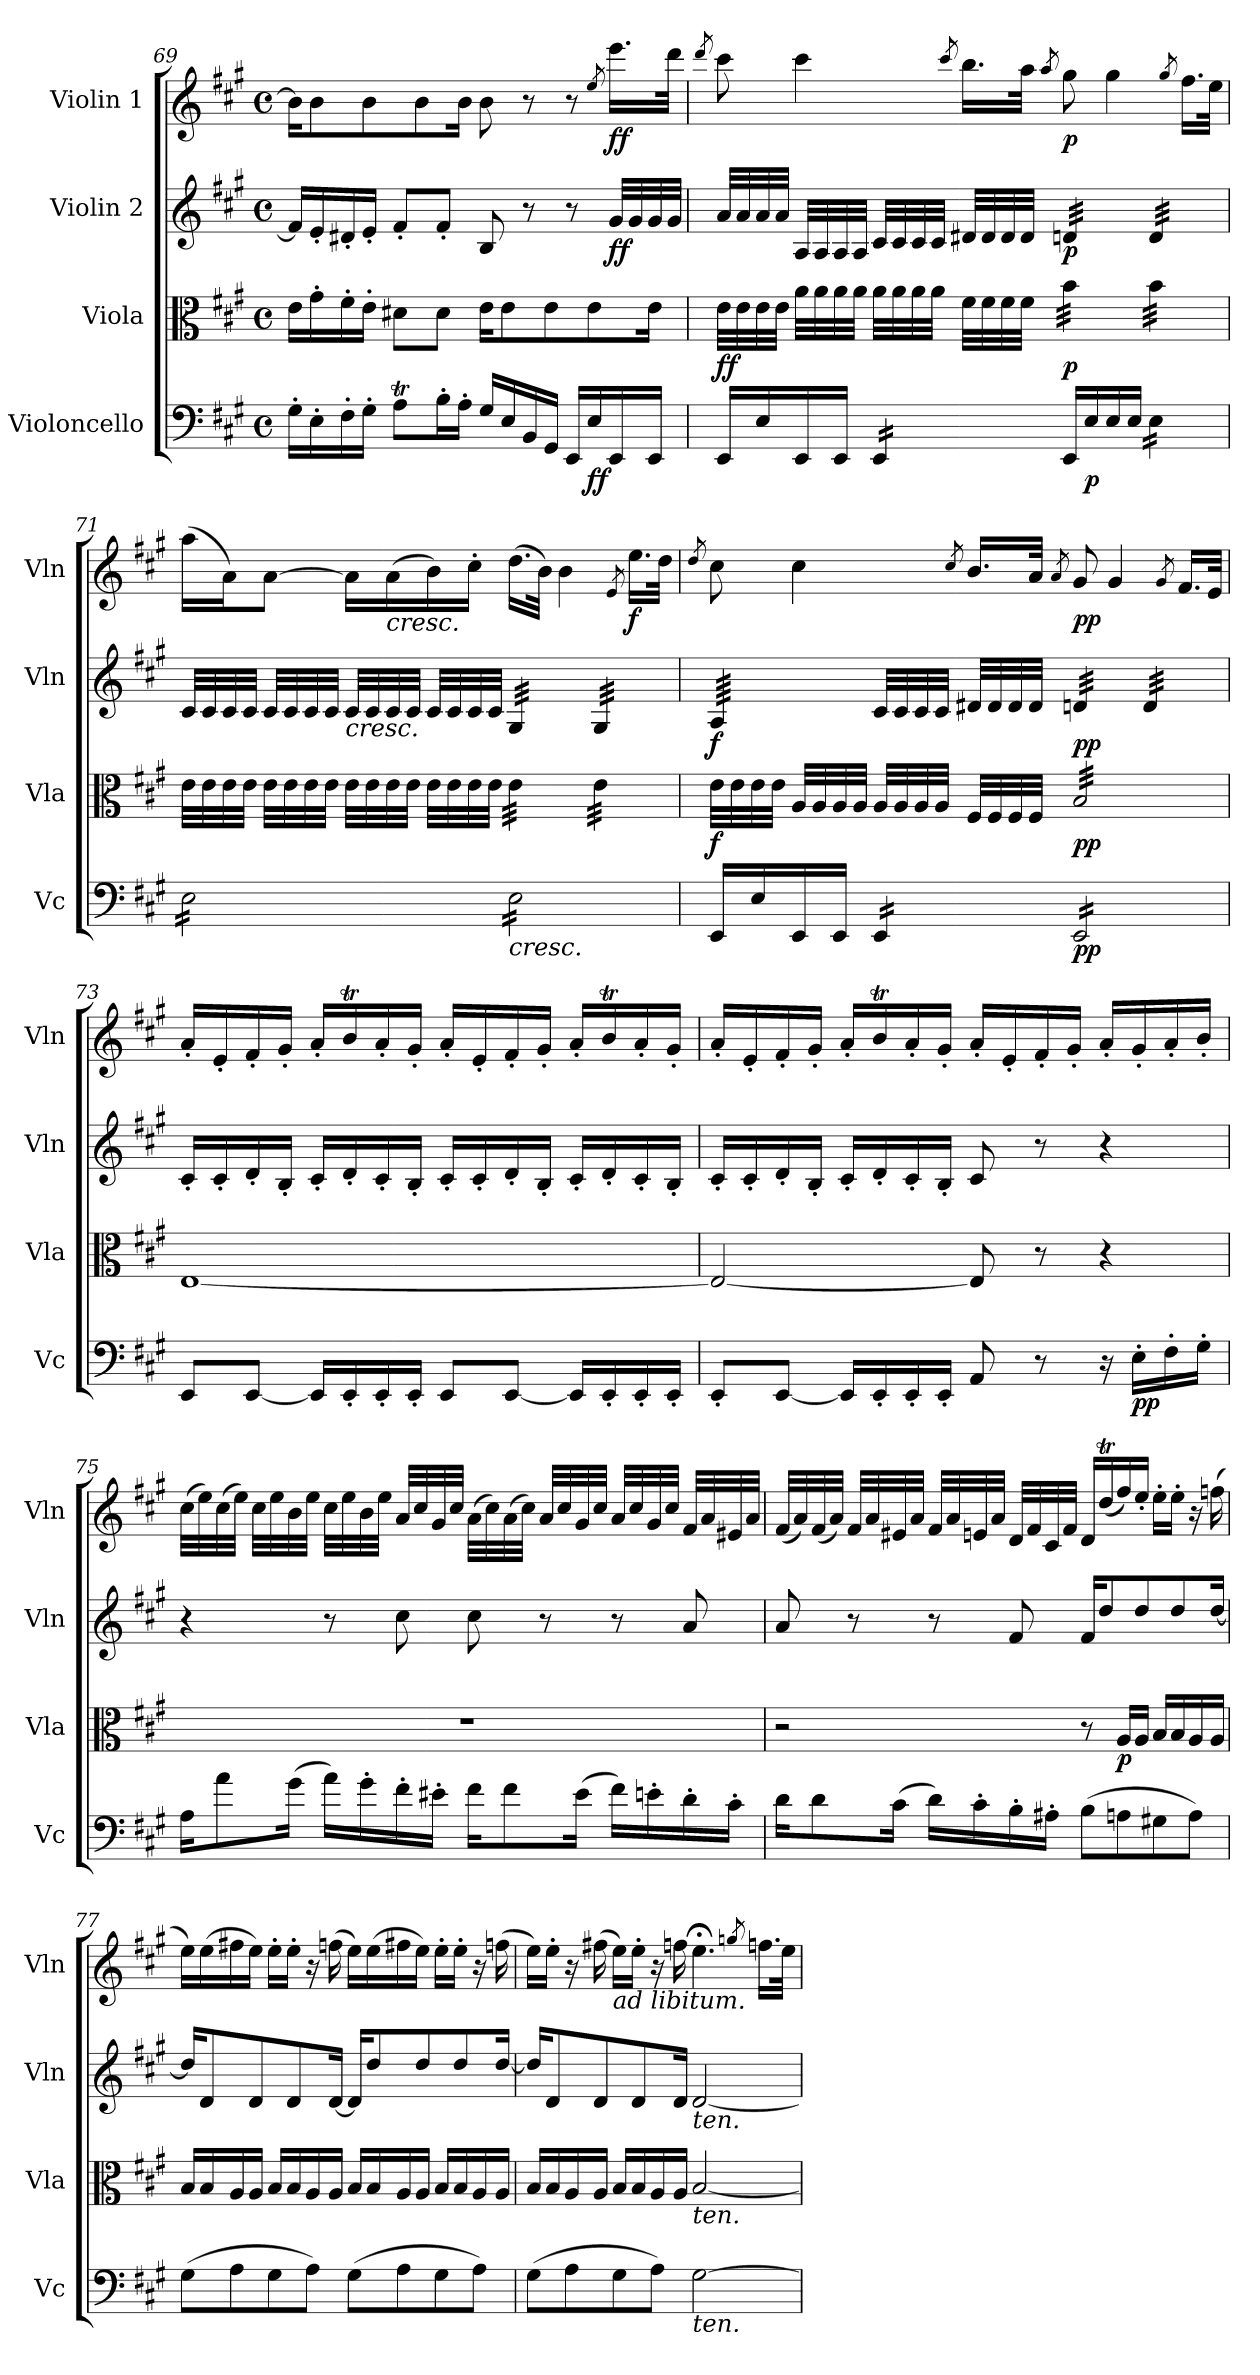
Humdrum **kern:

**kern	**dynam	**kern	**dynam	**kern	**dynam	**kern	**dynam
*part4	*part4	*part3	*part3	*part2	*part2	*part1	*part1
*staff4	*staff4	*staff3	*staff3	*staff2	*staff2	*staff1	*staff1
*I"Violoncello	*	*I"Viola	*	*I"Violin 2	*	*I"Violin 1	*
*I'Vc	*	*I'Vla	*	*I'Vln	*	*I'Vln	*
!!LO:PB:g=z
*clefF4	*	*clefC3	*	*clefG2	*	*clefG2	*
*k[f#c#g#]	*	*k[f#c#g#]	*	*k[f#c#g#]	*	*k[f#c#g#]	*
*M4/4	*	*M4/4	*	*M4/4	*	*M4/4	*
*met(c)	*	*met(c)	*	*met(c)	*	*met(c)	*
=69	=69	=69	=69	=69	=69	=69	=69
16G#'\LL	.	16e\LL	.	16f#/LL]	.	16b\KL]	.
16E'\	.	16g#'\	.	16e'/	.	8b\	.
16F#'\	.	16f#'\	.	16d#X'/	.	.	.
16G#'\JJ	.	16e'\JJ	.	16e'/JJ	.	8b\	.
8AT\L	.	8d#X\L	.	8f#'/L	.	.	.
.	.	.	.	.	.	8b\	.
16B'\L	.	8d#\J	.	8f#'/J	.	.	.
16A'\JJ	.	.	.	.	.	16b\Jk	.
16G#/LL	.	16e\KL	.	8B/	.	8b\	.
16E/	.	8e\	.	.	.	.	.
16BB/	.	.	.	8r	.	8r	.
16GG#/JJ	.	8e\	.	.	.	.	.
16EE/LL	.	.	.	8r	.	8r	.
!	!LO:DY:b	!	!	!	!	!	!
16E/	ff	8e\	.	.	.	.	.
.	.	.	.	.	.	8qee/	.
!	!	!	!	!	!LO:DY:b	!	!LO:DY:b
16EE/	.	.	.	32g#/LLL	ff	16.eee\LL	ff
.	.	.	.	32g#/	.	.	.
16EE/JJ	.	16e\Jk	.	32g#/	.	.	.
.	.	.	.	32g#/JJJ	.	32ddd\JJk	.
=70	=70	=70	=70	=70	=70	=70	=70
.	.	.	.	.	.	8qddd/	.
!	!	!	!LO:DY:b	!	!	!	!
16EE/LL	.	32e\LLL	ff	32a/LLL	.	8ccc#\	.
.	.	32e\	.	32a/	.	.	.
16E/	.	32e\	.	32a/	.	.	.
.	.	32e\JJJ	.	32a/JJJ	.	.	.
16EE/	.	32a\LLL	.	32A/LLL	.	4ccc#\	.
.	.	32a\	.	32A/	.	.	.
16EE/JJ	.	32a\	.	32A/	.	.	.
.	.	32a\JJJ	.	32A/JJJ	.	.	.
*tremolo	*	*	*	*	*	*	*
16EE/LL	.	32a\LLL	.	32c#/LLL	.	.	.
.	.	32a\	.	32c#/	.	.	.
16EE/	.	32a\	.	32c#/	.	.	.
.	.	32a\JJJ	.	32c#/JJJ	.	.	.
.	.	.	.	.	.	8qccc#/	.
16EE/	.	32f#\LLL	.	32d#X/LLL	.	16.bb\LL	.
.	.	32f#\	.	32d#/	.	.	.
16EE/JJ	.	32f#\	.	32d#/	.	.	.
*Xtremolo	*	*	*	*	*	*	*
.	.	32f#\JJJ	.	32d#/JJJ	.	32aa\JJk	.
.	.	.	.	.	.	8qaa/	.
!	!	!	!LO:DY:b	!	!LO:DY:b	!	!LO:DY:b
*	*	*tremolo	*	*	*	*	*
*	*	*	*	*tremolo	*	*	*
16EE/LL	.	32b\LLL	p	32dn/LLL	p	8gg#\	p
.	.	32b\	.	32dn/	.	.	.
!	!LO:DY:b	!	!	!	!	!	!
16E/	p	32b\	.	32dn/	.	.	.
.	.	32b\	.	32dn/	.	.	.
16E/	.	32b\	.	32dn/	.	4gg#\	.
.	.	32b\	.	32dn/	.	.	.
16E/JJ	.	32b\	.	32dn/	.	.	.
.	.	32b\JJJ	.	32dn/JJJ	.	.	.
*tremolo	*	*	*	*	*	*	*
16E\LL	.	32b\LLL	.	32d/LLL	.	.	.
.	.	32b\	.	32d/	.	.	.
16E\	.	32b\	.	32d/	.	.	.
.	.	32b\	.	32d/	.	.	.
.	.	.	.	.	.	8qgg#/	.
16E\	.	32b\	.	32d/	.	16.ff#\LL	.
.	.	32b\	.	32d/	.	.	.
16E\JJ	.	32b\	.	32d/	.	.	.
.	.	32b\JJJ	.	32d/JJJ	.	32ee\JJk	.
*	*	*	*	*Xtremolo	*	*	*
*	*	*Xtremolo	*	*	*	*	*
!!LO:LB:g=z
=71	=71	=71	=71	=71	=71	=71	=71
16E\LL	.	32e\LLL	.	32c#/LLL	.	(16aa\LL	.
.	.	32e\	.	32c#/	.	.	.
16E\	.	32e\	.	32c#/	.	16a\J)	.
.	.	32e\JJJ	.	32c#/JJJ	.	.	.
16E\	.	32e\LLL	.	32c#/LLL	.	[8a\J	.
.	.	32e\	.	32c#/	.	.	.
16E\	.	32e\	.	32c#/	.	.	.
.	.	32e\JJJ	.	32c#/JJJ	.	.	.
!	!	!	!	!LO:TX:b:i:t=cresc.	!	!	!
16E\	.	32e\LLL	.	32c#/LLL	.	16a\LL]	.
.	.	32e\	.	32c#/	.	.	.
!	!	!	!	!	!	!LO:TX:b:i:t=cresc.	!
16E\	.	32e\	.	32c#/	.	(16a\	.
.	.	32e\JJJ	.	32c#/JJJ	.	.	.
16E\	.	32e\LLL	.	32c#/LLL	.	16b\)	.
.	.	32e\	.	32c#/	.	.	.
16E\JJ	.	32e\	.	32c#/	.	16cc#'\JJ	.
.	.	32e\JJJ	.	32c#/JJJ	.	.	.
!	!	!	!	!LO:TX:b:i:t=cresc.	!	!	!
!	!	!LO:TX:b:i:t=cresc.	!	!	!	!	!
!LO:TX:b:i:t=cresc.	!	!	!	!	!	!	!
*	*	*tremolo	*	*	*	*	*
*	*	*	*	*tremolo	*	*	*
16E\LL	.	32e\LLL	.	32G#/LLL	.	(16.dd\LL	.
.	.	32e\	.	32G#/	.	.	.
16E\	.	32e\	.	32G#/	.	.	.
.	.	32e\	.	32G#/	.	32b\JJk)	.
16E\	.	32e\	.	32G#/	.	4b\	.
.	.	32e\	.	32G#/	.	.	.
16E\	.	32e\	.	32G#/	.	.	.
.	.	32e\JJJ	.	32G#/JJJ	.	.	.
16E\	.	32e\LLL	.	32G#/LLL	.	.	.
.	.	32e\	.	32G#/	.	.	.
16E\	.	32e\	.	32G#/	.	.	.
.	.	32e\	.	32G#/	.	.	.
.	.	.	.	.	.	8qe/	.
!	!	!	!	!	!	!	!LO:DY:b
16E\	.	32e\	.	32G#/	.	16.ee\LL	f
.	.	32e\	.	32G#/	.	.	.
16E\JJ	.	32e\	.	32G#/	.	.	.
*Xtremolo	*	*	*	*	*	*	*
.	.	32e\JJJ	.	32G#/JJJ	.	32dd\JJk	.
*	*	*Xtremolo	*	*	*	*	*
!!LO:LB:g=z
=72	=72	=72	=72	=72	=72	=72	=72
.	.	.	.	.	.	8qdd/	.
!	!	!	!LO:DY:b	!	!LO:DY:b	!	!
16EE/LL	.	32e\LLL	f	64A/LLLL	f	8cc#\	.
.	.	.	.	64A/	.	.	.
.	.	32e\	.	64A/	.	.	.
.	.	.	.	64A/	.	.	.
16E/	.	32e\	.	64A/	.	.	.
.	.	.	.	64A/	.	.	.
.	.	32e\JJJ	.	64A/	.	.	.
.	.	.	.	64A/	.	.	.
16EE/	.	32A/LLL	.	64A/	.	4cc#\	.
.	.	.	.	64A/	.	.	.
.	.	32A/	.	64A/	.	.	.
.	.	.	.	64A/	.	.	.
16EE/JJ	.	32A/	.	64A/	.	.	.
.	.	.	.	64A/	.	.	.
.	.	32A/JJJ	.	64A/	.	.	.
.	.	.	.	64A/JJJJ	.	.	.
*	*	*	*	*Xtremolo	*	*	*
*tremolo	*	*	*	*	*	*	*
16EE/LL	.	32A/LLL	.	32c#/LLL	.	.	.
.	.	32A/	.	32c#/	.	.	.
16EE/	.	32A/	.	32c#/	.	.	.
.	.	32A/JJJ	.	32c#/JJJ	.	.	.
.	.	.	.	.	.	8qcc#/	.
16EE/	.	32F#/LLL	.	32d#X/LLL	.	16.b/LL	.
.	.	32F#/	.	32d#/	.	.	.
16EE/JJ	.	32F#/	.	32d#/	.	.	.
.	.	32F#/JJJ	.	32d#/JJJ	.	32a/JJk	.
.	.	.	.	.	.	8qa/	.
!	!LO:DY:b	!	!LO:DY:b	!	!LO:DY:b	!	!LO:DY:b
*	*	*tremolo	*	*	*	*	*
*	*	*	*	*tremolo	*	*	*
16EE/LL	pp	32B/LLL	pp	32dn/LLL	pp	8g#/	pp
.	.	32B/	.	32dn/	.	.	.
16EE/	.	32B/	.	32dn/	.	.	.
.	.	32B/	.	32dn/	.	.	.
16EE/	.	32B/	.	32dn/	.	4g#/	.
.	.	32B/	.	32dn/	.	.	.
16EE/	.	32B/	.	32dn/	.	.	.
.	.	32B/	.	32dn/JJJ	.	.	.
16EE/	.	32B/	.	32d/LLL	.	.	.
.	.	32B/	.	32d/	.	.	.
16EE/	.	32B/	.	32d/	.	.	.
.	.	32B/	.	32d/	.	.	.
.	.	.	.	.	.	8qg#/	.
16EE/	.	32B/	.	32d/	.	16.f#/LL	.
.	.	32B/	.	32d/	.	.	.
16EE/JJ	.	32B/	.	32d/	.	.	.
*Xtremolo	*	*	*	*	*	*	*
.	.	32B/JJJ	.	32d/JJJ	.	32e/JJk	.
*	*	*	*	*Xtremolo	*	*	*
*	*	*Xtremolo	*	*	*	*	*
=73	=73	=73	=73	=73	=73	=73	=73
8EE/L	.	[1E	.	16c#'/LL	.	16a'/LL	.
.	.	.	.	16c#'/	.	16e'/	.
[8EE/J	.	.	.	16d'/	.	16f#'/	.
.	.	.	.	16B'/JJ	.	16g#'/JJ	.
16EE/LL]	.	.	.	16c#'/LL	.	16a'/LL	.
16EE'/	.	.	.	16d'/	.	16bT/	.
16EE'/	.	.	.	16c#'/	.	16a'/	.
16EE'/JJ	.	.	.	16B'/JJ	.	16g#'/JJ	.
8EE/L	.	.	.	16c#'/LL	.	16a'/LL	.
.	.	.	.	16c#'/	.	16e'/	.
[8EE/J	.	.	.	16d'/	.	16f#'/	.
.	.	.	.	16B'/JJ	.	16g#'/JJ	.
16EE/LL]	.	.	.	16c#'/LL	.	16a'/LL	.
16EE'/	.	.	.	16d'/	.	16bT/	.
16EE'/	.	.	.	16c#'/	.	16a'/	.
16EE'/JJ	.	.	.	16B'/JJ	.	16g#'/JJ	.
!!LO:LB:g=z
=74	=74	=74	=74	=74	=74	=74	=74
8EE'/L	.	2E/_	.	16c#'/LL	.	16a'/LL	.
.	.	.	.	16c#'/	.	16e'/	.
[8EE/J	.	.	.	16d'/	.	16f#'/	.
.	.	.	.	16B'/JJ	.	16g#'/JJ	.
16EE/LL]	.	.	.	16c#'/LL	.	16a'/LL	.
16EE'/	.	.	.	16d'/	.	16bT/	.
16EE'/	.	.	.	16c#'/	.	16a'/	.
16EE'/JJ	.	.	.	16B'/JJ	.	16g#'/JJ	.
8AA/	.	8E/]	.	8c#/	.	16a'/LL	.
.	.	.	.	.	.	16e'/	.
8r	.	8r	.	8r	.	16f#'/	.
.	.	.	.	.	.	16g#'/JJ	.
16r	.	4r	.	4r	.	16a'/LL	.
!	!LO:DY:b	!	!	!	!	!	!
16E'\LL	pp	.	.	.	.	16g#'/	.
16F#'\	.	.	.	.	.	16a'/	.
16G#'\JJ	.	.	.	.	.	16b'/JJ	.
!!LO:LB:g=z
=75	=75	=75	=75	=75	=75	=75	=75
16A\KL	.	1r	.	4r	.	(32cc#\LLL	.
.	.	.	.	.	.	32ee\)	.
8a\	.	.	.	.	.	(32cc#\	.
.	.	.	.	.	.	32ee\JJJ)	.
.	.	.	.	.	.	32cc#\LLL	.
.	.	.	.	.	.	32ee\	.
(16g#\Jk	.	.	.	.	.	32b\	.
.	.	.	.	.	.	32ee\JJJ	.
16a\LL)	.	.	.	8r	.	32cc#\LLL	.
.	.	.	.	.	.	32ee\	.
16g#'\	.	.	.	.	.	32b\	.
.	.	.	.	.	.	32ee\JJJ	.
16f#'\	.	.	.	8cc#\	.	32a/LLL	.
.	.	.	.	.	.	32cc#/	.
16e#X'\JJ	.	.	.	.	.	32g#/	.
.	.	.	.	.	.	32cc#/JJJ	.
16f#\KL	.	.	.	8cc#\	.	(32a\LLL	.
.	.	.	.	.	.	32cc#\)	.
8f#\	.	.	.	.	.	(32a\	.
.	.	.	.	.	.	32cc#\JJJ)	.
.	.	.	.	8r	.	32a/LLL	.
.	.	.	.	.	.	32cc#/	.
(16e#\Jk	.	.	.	.	.	32g#/	.
.	.	.	.	.	.	32cc#/JJJ	.
16f#\LL)	.	.	.	8r	.	32a/LLL	.
.	.	.	.	.	.	32cc#/	.
16en'\	.	.	.	.	.	32g#/	.
.	.	.	.	.	.	32cc#/JJJ	.
16d'\	.	.	.	8a/	.	32f#/LLL	.
.	.	.	.	.	.	32a/	.
16c#'\JJ	.	.	.	.	.	32e#X/	.
.	.	.	.	.	.	32a/JJJ	.
!!LO:PB:g=z
=76	=76	=76	=76	=76	=76	=76	=76
16d\KL	.	2r	.	8a/	.	(32f#/LLL	.
.	.	.	.	.	.	32a/)	.
8d\	.	.	.	.	.	(32f#/	.
.	.	.	.	.	.	32a/JJJ)	.
.	.	.	.	8r	.	32f#/LLL	.
.	.	.	.	.	.	32a/	.
(16c#\Jk	.	.	.	.	.	32e#X/	.
.	.	.	.	.	.	32a/JJJ	.
16d\LL)	.	.	.	8r	.	32f#/LLL	.
.	.	.	.	.	.	32a/	.
16c#'\	.	.	.	.	.	32en/	.
.	.	.	.	.	.	32a/JJJ	.
16B'\	.	.	.	8f#/	.	32d/LLL	.
.	.	.	.	.	.	32f#/	.
16A#X'\JJ	.	.	.	.	.	32c#/	.
.	.	.	.	.	.	32f#/JJJ	.
(8B\L	.	8r	.	16f#/KL	.	16d/LL	.
.	.	.	.	8dd/	.	(16ddT/	.
!	!	!	!LO:DY:b	!	!	!	!
8An\	.	16A/LL	p	.	.	16ff#/)	.
.	.	16A/JJ	.	8dd/	.	16ee'/JJ	.
8G#X\	.	16B/LL	.	.	.	16ee'\LL	.
.	.	16B/	.	8dd/	.	16ee'\JJ	.
8A\J)	.	16A/	.	.	.	16r	.
.	.	16A/JJ	.	[16dd/Jk	.	(16ffn\	.
=77	=77	=77	=77	=77	=77	=77	=77
(8G#\L	.	16B/LL	.	16dd/KL]	.	16ee\LL)	.
.	.	16B/	.	8d/	.	(16ee\	.
8A\	.	16A/	.	.	.	16ff#X\	.
.	.	16A/JJ	.	8d/	.	16ee\JJ)	.
8G#\	.	16B/LL	.	.	.	16ee'\LL	.
.	.	16B/	.	8d/	.	16ee'\JJ	.
8A\J)	.	16A/	.	.	.	16r	.
.	.	16A/JJ	.	[16d/Jk	.	(16ffn\	.
(8G#\L	.	16B/LL	.	16d/KL]	.	16ee\LL)	.
.	.	16B/	.	8dd/	.	(16ee\	.
8A\	.	16A/	.	.	.	16ff#X\	.
.	.	16A/JJ	.	8dd/	.	16ee\JJ)	.
8G#\	.	16B/LL	.	.	.	16ee'\LL	.
.	.	16B/	.	8dd/	.	16ee'\JJ	.
8A\J)	.	16A/	.	.	.	16r	.
.	.	16A/JJ	.	[16dd/Jk	.	(16ffn\	.
!!LO:LB:g=z
=78	=78	=78	=78	=78	=78	=78	=78
(8G#\L	.	16B/LL	.	16dd/KL]	.	16ee\LL)	.
.	.	16B/	.	8d/	.	16ee'\JJ	.
8A\	.	16A/	.	.	.	16r	.
.	.	16A/JJ	.	8d/	.	(16ff#X\	.
!	!	!	!	!	!	!LO:TX:b:i:t=ad libitum.	!
8G#\	.	16B/LL	.	.	.	16ee\LL)	.
.	.	16B/	.	8d/	.	16ee'\JJ	.
8A\J)	.	16A/	.	.	.	16r	.
.	.	16A/JJ	.	16d/Jk	.	16ffn\	.
!	!	!	!	!LO:TX:b:i:t=ten.	!	!	!
!	!	!LO:TX:b:i:t=ten.	!	!	!	!	!
!LO:TX:b:i:t=ten.	!	!	!	!	!	!	!
[2G#\	.	[2B/	.	[2d/	.	4.ee;<\	.
.	.	.	.	.	.	8qggn/	.
.	.	.	.	.	.	16.ffn\LL	.
.	.	.	.	.	.	32ee\JJk	.
=	=	=	=	=	=	=	=
*-	*-	*-	*-	*-	*-	*-	*-
